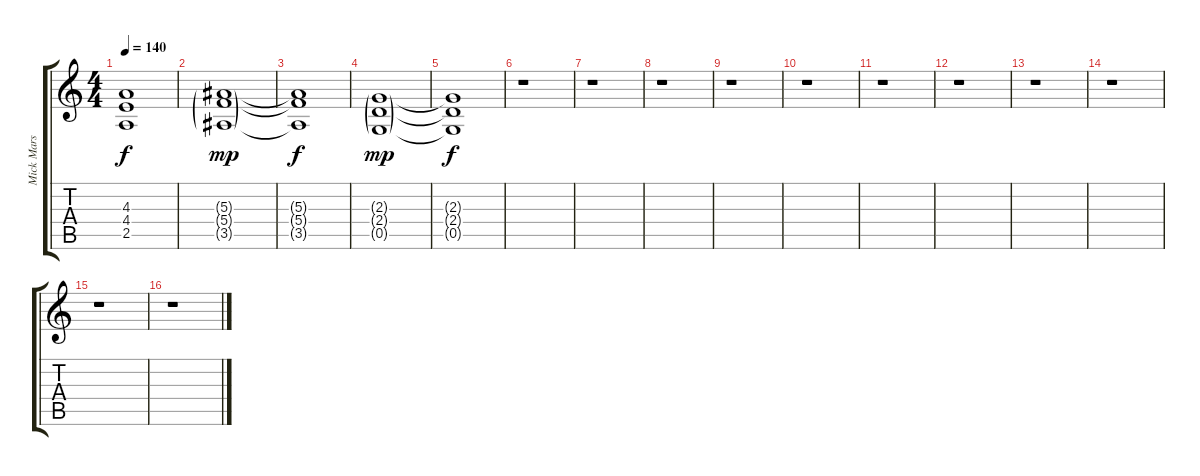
\track ("Mick Mars 2" "Mick Mars ") {instrument distortionguitar}
\staff {score tabs}
\tuning (D4 A3 F3 C3 G2 D2) {hide}
\ts (4 4)
\tempo 140
\clef g2
\ks c
(4.3{t} 4.4{t} 2.5{t}).1{dy f} |
(5.3{g} 5.4{g} 3.5{g}).1{dy mp} |
(5.3{t} 5.4{t} 3.5{t}).1{dy f} |
(2.3{g} 2.4{g} 0.5{g}).1{dy mp} |
(2.3{t} 2.4{t} 0.5{t}).1{dy f} |
r.1 |
r.1 |
r.1 |
r.1 |
r.1 |
r.1 |
r.1 |
r.1 |
r.1 |
r.1 |
r.1
